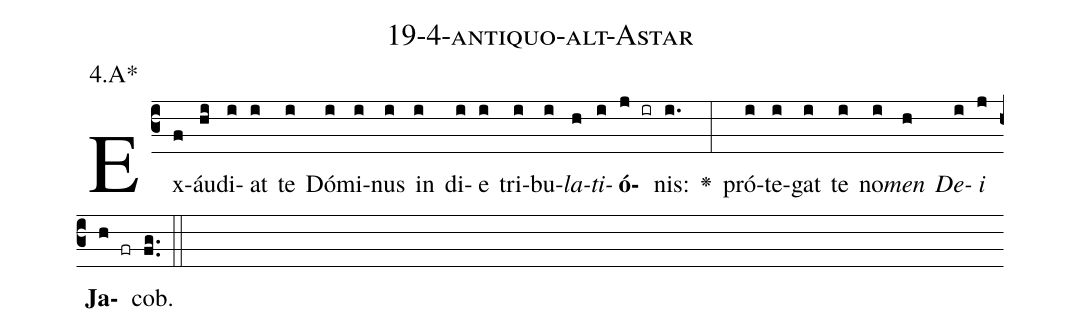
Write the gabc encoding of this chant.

name: 19-4-antiquo-alt-Astar;
annotation: 4.A*;
%%
(c3)Ex(f)áu(hi)di(i)at(i) te(i) Dó(i)mi(i)nus(i) in(i) di(i)e(i) tri(i)bu(i)<i>la</i>(h)<i>ti</i>(i)<b>ó</b>(j ir)nis:(i.) <v>\greheightstar</v>(:) pró(i)te(i)gat(i) te(i) no(i)<i>men</i>(h) <i>De</i>(i)<i>i</i>(j) <b>Ja</b>(h fr)cob.(fg..) (::)


%E(i) u(h) o(i) u(j) a(h) e.(fg..) (::)
